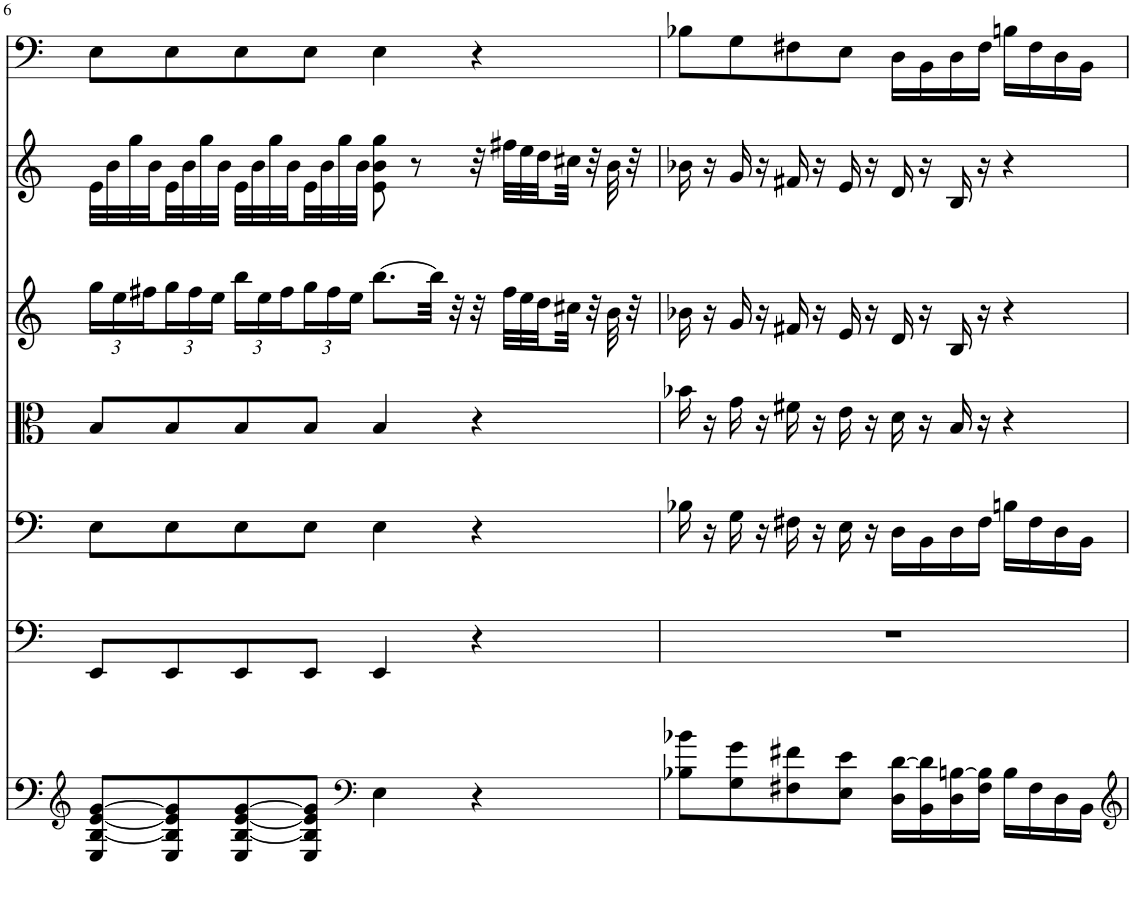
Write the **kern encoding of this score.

**kern	**kern	**kern	**kern	**kern	**kern	**kern
*part7	*part6	*part5	*part4	*part3	*part2	*part1
*staff7	*staff6	*staff5	*staff4	*staff3	*staff2	*staff1
*I"Continuo	*I"Contrabass	*I"Violoncello	*I"Viola	*I"Violin II	*I"Violin I	*I"Bassoon
*	*I'Cb	*	*	*	*	*I'Bsn
!!LO:PB:g=z
*clefG2	*clefF4	*clefF4	*clefC3	*clefG2	*clefG2	*clefF4
*	*Trd7c12	*	*	*	*	*
*k[]	*k[]	*k[]	*k[]	*k[]	*k[]	*k[]
*M4/4	*M4/4	*M4/4	*M4/4	*M4/4	*M4/4	*M4/4
*	*	*	*	*Xbrackettup	*	*
=6	=6	=6	=6	=6	=6	=6
8E/ [8B/ [8e/ [8g/L	8EE/L	8E\L	8B/L	24gg\LL	32e\LLL	8E\L
.	.	.	.	.	32b\	.
.	.	.	.	24ee\	.	.
.	.	.	.	.	32gg\	.
.	.	.	.	24ff#X\	.	.
.	.	.	.	.	32b\	.
8E/ 8B/] 8e/] 8g/]	8EE/	8E\	8B/	24gg\	32e\	8E\
.	.	.	.	.	32b\	.
.	.	.	.	24ff#\	.	.
.	.	.	.	.	32gg\	.
.	.	.	.	24ee\JJ	.	.
.	.	.	.	.	32b\JJJ	.
8E/ [8B/ [8e/ [8g/	8EE/	8E\	8B/	24bb\LL	32e\LLL	8E\
.	.	.	.	.	32b\	.
.	.	.	.	24ee\	.	.
.	.	.	.	.	32gg\	.
.	.	.	.	24ff#\	.	.
.	.	.	.	.	32b\	.
8E/ 8B/] 8e/] 8g/]J	8EE/J	8E\J	8B/J	24gg\	32e\	8E\J
.	.	.	.	.	32b\	.
.	.	.	.	24ff#\	.	.
.	.	.	.	.	32gg\	.
.	.	.	.	24ee\JJ	.	.
.	.	.	.	.	32b\JJJ	.
*clefF4	*	*	*	*	*	*
4E\	4EE/	4E\	4B/	[8.bb\L	8e\ 8b\ 8gg\	4E\
.	.	.	.	.	8r	.
.	.	.	.	32bb\Jkk]	.	.
.	.	.	.	32r	.	.
4r	4r	4r	4r	32r	32r	4r
.	.	.	.	32ff#\LLL	32ff#X\LLL	.
.	.	.	.	32ee\	32ee\	.
.	.	.	.	32dd\	32dd\	.
.	.	.	.	32cc#X\JJJ	32cc#X\JJJ	.
.	.	.	.	32r	32r	.
.	.	.	.	32b\	32b\	.
.	.	.	.	32r	32r	.
=7	=7	=7	=7	=7	=7	=7
8B-X\ 8b-X\L	1r	16B-X\	16b-X\	16b-X\	16b-X\	8B-X\L
.	.	16r	16r	16r	16r	.
8G\ 8g\	.	16G\	16g\	16g/	16g/	8G\
.	.	16r	16r	16r	16r	.
8F#X\ 8f#X\	.	16F#X\	16f#X\	16f#X/	16f#X/	8F#X\
.	.	16r	16r	16r	16r	.
8E\ 8e\J	.	16E\	16e\	16e/	16e/	8E\J
.	.	16r	16r	16r	16r	.
16D\ [16d\LL	.	16D\LL	16d\	16d/	16d/	16D\LL
16BB\ 16d\]	.	16BB\	16r	16r	16r	16BB\
16D\ [16Bn\	.	16D\	16B/	16B/	16B/	16D\
16F#\ 16B\]JJ	.	16F#\JJ	16r	16r	16r	16F#\JJ
16B\LL	.	16Bn\LL	4r	4r	4r	16Bn\LL
16F#\	.	16F#\	.	.	.	16F#\
16D\	.	16D\	.	.	.	16D\
16BB\JJ	.	16BB\JJ	.	.	.	16BB\JJ
=	=	=	=	=	=	=
*-	*-	*-	*-	*-	*-	*-
